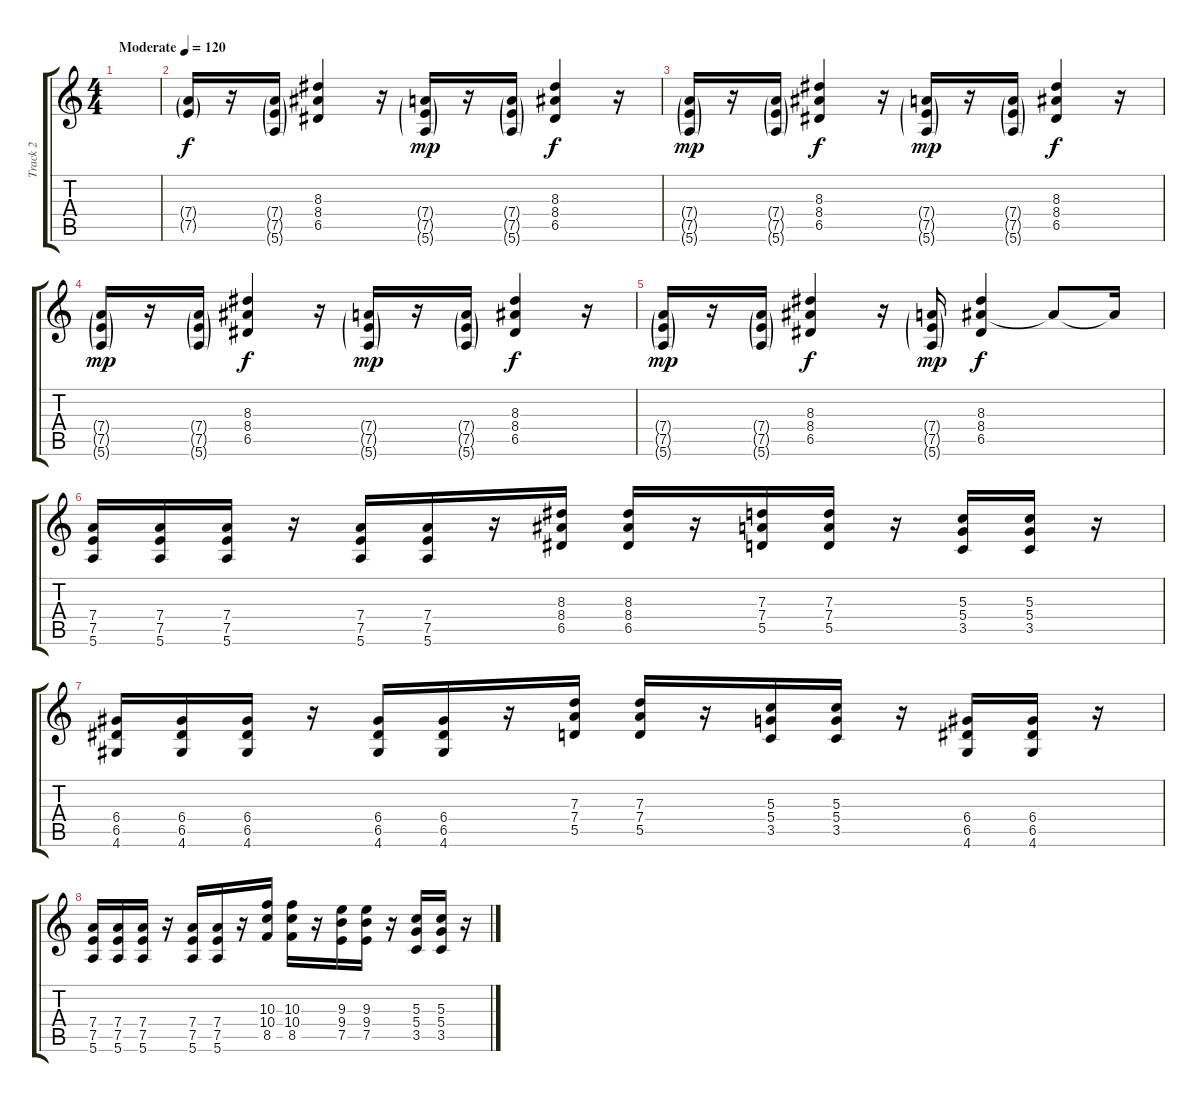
\track ("Track 2" "Track 2") {instrument overdrivenguitar}
\staff {score tabs}
\tuning (E4 B3 G3 D3 A2 E2) {hide}
\ts (4 4)
\tempo (120 "Moderate")
\clef g2
\ks c
|
(7.4{g} 7.5{g}).16 r.16 (7.4{g} 7.5{g} 5.6{g}).16 (8.3 8.4 6.5).4{dy f} r.16 (7.4{g} 7.5{g} 5.6{g}).16{dy mp} r.16 (7.4{g} 7.5{g} 5.6{g}).16 (8.3 8.4 6.5).4{dy f} r.16 |
(7.4{g} 7.5{g} 5.6{g}).16{dy mp} r.16 (7.4{g} 7.5{g} 5.6{g}).16 (8.3 8.4 6.5).4{dy f} r.16 (7.4{g} 7.5{g} 5.6{g}).16{dy mp} r.16 (7.4{g} 7.5{g} 5.6{g}).16 (8.3 8.4 6.5).4{dy f} r.16 |
(7.4{g} 7.5{g} 5.6{g}).16{dy mp} r.16 (7.4{g} 7.5{g} 5.6{g}).16 (8.3 8.4 6.5).4{dy f} r.16 (7.4{g} 7.5{g} 5.6{g}).16{dy mp} r.16 (7.4{g} 7.5{g} 5.6{g}).16 (8.3 8.4 6.5).4{dy f} r.16 |
(7.4{g} 7.5{g} 5.6{g}).16{dy mp} r.16 (7.4{g} 7.5{g} 5.6{g}).16 (8.3 8.4 6.5).4{dy f} r.16 (7.4{g} 7.5{g} 5.6{g}).16{dy mp} (8.3 8.4 6.5).4{dy f} 8.4{t}.8 8.4{t}.16 |
(7.4 7.5 5.6).16 (7.4 7.5 5.6).16 (7.4 7.5 5.6).16 r.16 (7.4 7.5 5.6).16 (7.4 7.5 5.6).16 r.16 (8.3 8.4 6.5).16 (8.3 8.4 6.5).16 r.16 (7.3 7.4 5.5).16 (7.3 7.4 5.5).16 r.16 (5.3 5.4 3.5).16 (5.3 5.4 3.5).16 r.16 |
(6.4 6.5 4.6).16 (6.4 6.5 4.6).16 (6.4 6.5 4.6).16 r.16 (6.4 6.5 4.6).16 (6.4 6.5 4.6).16 r.16 (7.3 7.4 5.5).16 (7.3 7.4 5.5).16 r.16 (5.3 5.4 3.5).16 (5.3 5.4 3.5).16 r.16 (6.4 6.5 4.6).16 (6.4 6.5 4.6).16 r.16 |
(7.4 7.5 5.6).16 (7.4 7.5 5.6).16 (7.4 7.5 5.6).16 r.16 (7.4 7.5 5.6).16 (7.4 7.5 5.6).16 r.16 (10.3 10.4 8.5).16 (10.3 10.4 8.5).16 r.16 (9.3 9.4 7.5).16 (9.3 9.4 7.5).16 r.16 (5.3 5.4 3.5).16 (5.3 5.4 3.5).16 r.16
